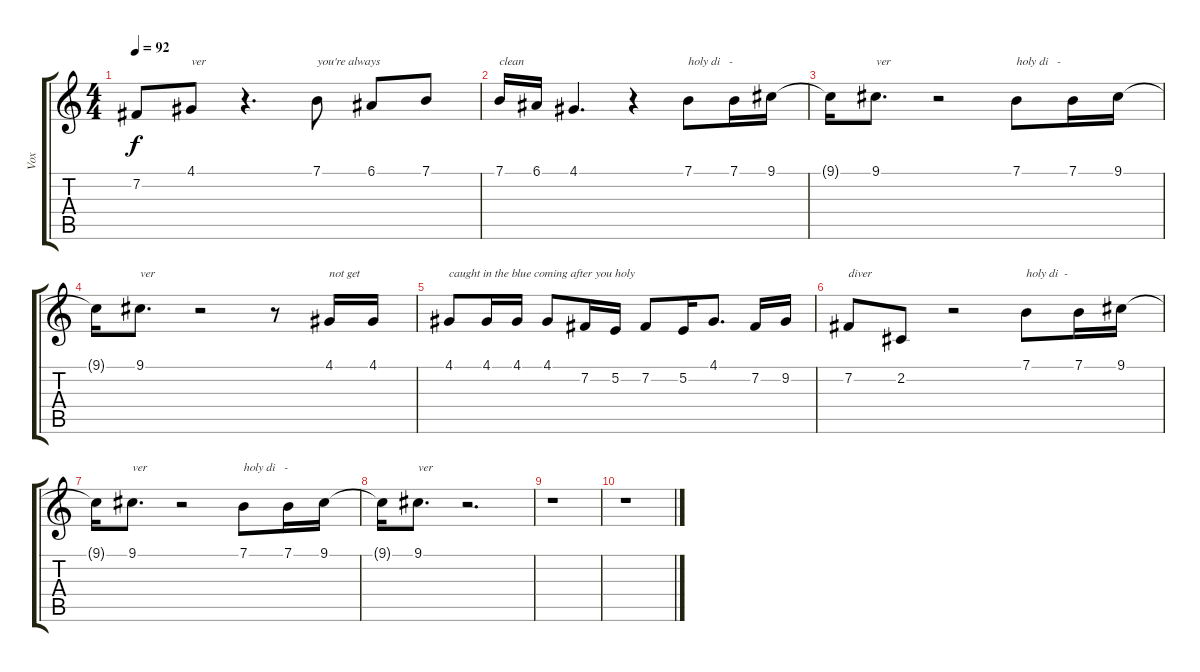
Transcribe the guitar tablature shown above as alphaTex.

\track ("Vox" "Vox") {instrument violin}
\staff {score tabs}
\tuning (E4 B3 G3 D3 A2 E2) {hide}
\ts (4 4)
\tempo 92
\clef g2
\ks c
7.2{t}.8{dy f} 4.1.8{txt "ver"} r.4{d} 7.1.8{txt "you're always"} 6.1.8 7.1.8 |
7.1.16{txt "clean"} 6.1.16 4.1.4{d} r.4 7.1.8{txt "holy di   -"} 7.1.16 9.1.16 |
9.1{t}.16 9.1.8{d txt "ver"} r.2 7.1.8{txt "holy di   -"} 7.1.16 9.1.16 |
9.1{t}.16 9.1.8{d txt "ver"} r.2 r.8 4.1.16{txt "not get"} 4.1.16 |
4.1.8{txt "caught in the blue coming after you holy"} 4.1.16 4.1.16 4.1.8 7.2.16 5.2.16 7.2.8 5.2.16 4.1.8{d} 7.2.16 9.2.16 |
7.2.8{txt "diver"} 2.2.8 r.2 7.1.8{txt "holy di  -"} 7.1.16 9.1.16 |
9.1{t}.16 9.1.8{d txt "ver"} r.2 7.1.8{txt "holy di   -"} 7.1.16 9.1.16 |
9.1{t}.16 9.1.8{d txt "ver"} r.2{d} |
r.1 |
r.1
